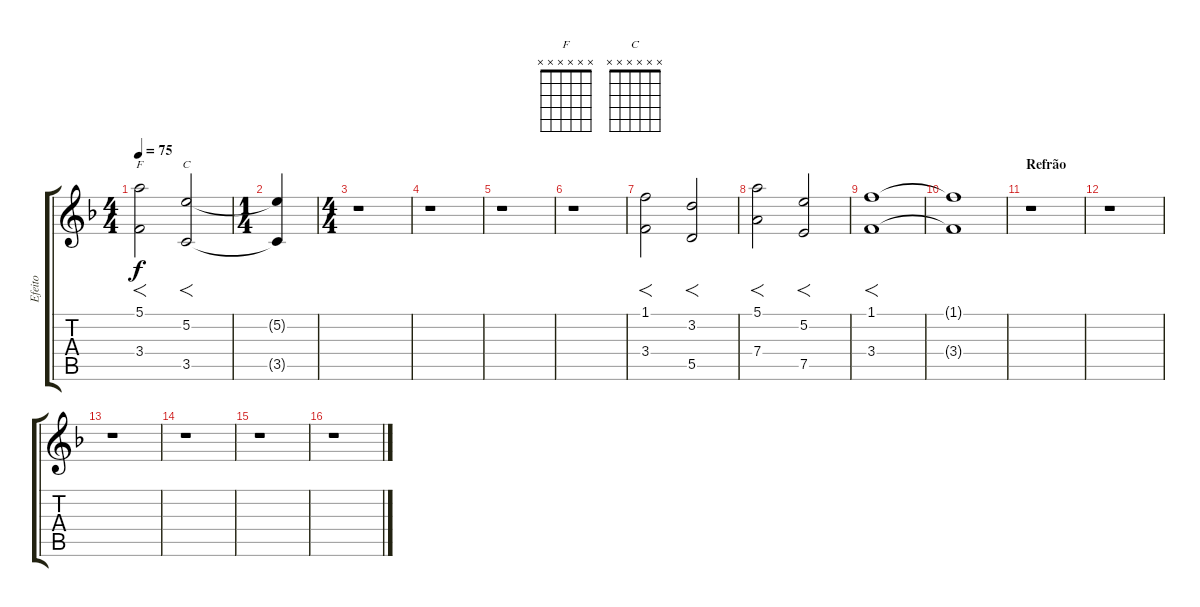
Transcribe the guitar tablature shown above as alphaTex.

\track ("Efeito" "Efeito") {instrument electricguitarclean}
\staff {score tabs}
\tuning (E4 B3 G3 D3 A2 E2) {hide}
\chord ("F" x x x x x x) {firstfret 0}
\chord ("C" x x x x x x) {firstfret 0}
\ts (4 4)
\tempo 75
\clef g2
\ks f
(5.1 3.4).2{f ch "F" dy f} (5.2 3.5).2{f ch "C"} |
\ts (1 4)
(5.2{t} 3.5{t}).4 |
\ts (4 4)
r.1 |
r.1 |
r.1 |
r.1 |
(1.1 3.4).2{f} (3.2 5.5).2{f} |
(5.1 7.4).2{f} (5.2 7.5).2{f} |
(1.1 3.4).1{f} |
(1.1{t} 3.4{t}).1 |
\section ("" "Refrão")
r.1 |
r.1 |
r.1 |
r.1 |
r.1 |
r.1
